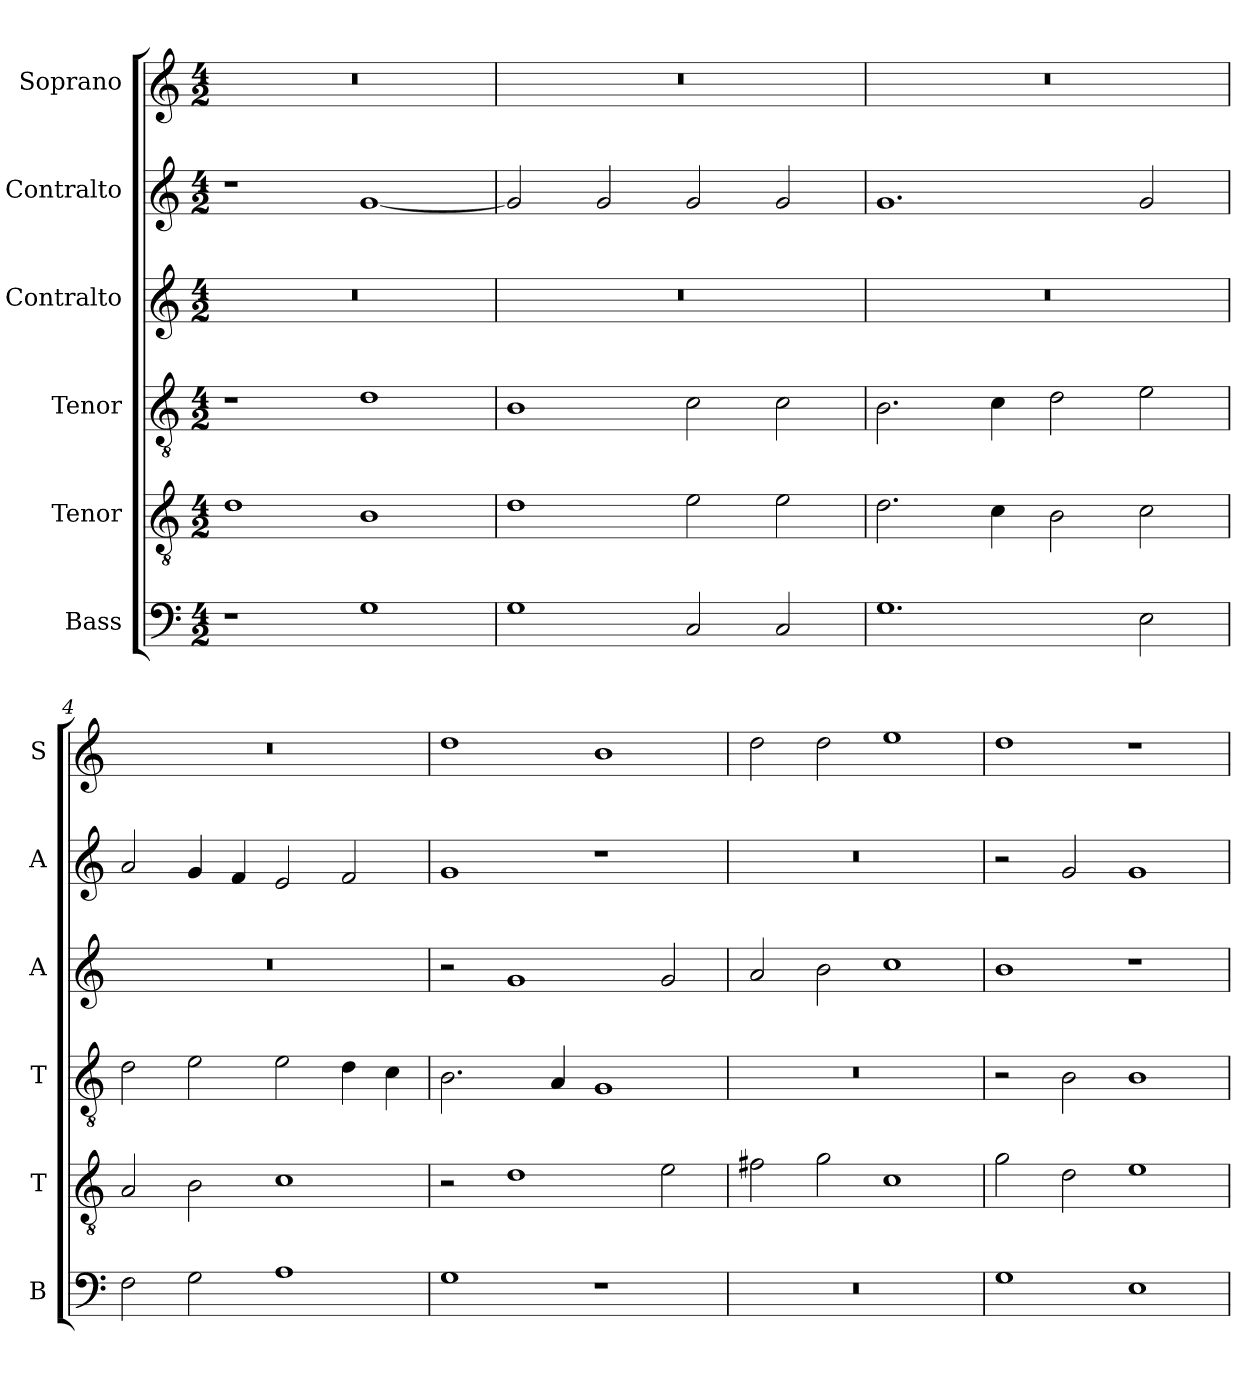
**kern	**kern	**kern	**kern	**kern	**kern
*part6	*part5	*part4	*part3	*part2	*part1
*staff6	*staff5	*staff4	*staff3	*staff2	*staff1
*I"Bass	*I"Tenor	*I"Tenor	*I"Contralto	*I"Contralto	*I"Soprano
*I'B	*I'T	*I'T	*I'A	*I'A	*I'S
*clefF4	*clefGv2	*clefGv2	*clefG2	*clefG2	*clefG2
*k[]	*k[]	*k[]	*k[]	*k[]	*k[]
*G:mix	*G:mix	*G:mix	*G:mix	*G:mix	*G:mix
*M4/2	*M4/2	*M4/2	*M4/2	*M4/2	*M4/2
=1	=1	=1	=1	=1	=1
1r	1d	1r	0r	1r	0r
1G	1B	1d	.	[1g	.
=2	=2	=2	=2	=2	=2
1G	1d	1B	0r	2g]	0r
.	.	.	.	2g	.
2C	2e	2c	.	2g	.
2C	2e	2c	.	2g	.
=3	=3	=3	=3	=3	=3
1.G	2.d	2.B	0r	1.g	0r
.	4c	4c	.	.	.
.	2B	2d	.	.	.
2E	2c	2e	.	2g	.
=4	=4	=4	=4	=4	=4
2F	2A	2d	0r	2a	0r
2G	2B	2e	.	4g	.
.	.	.	.	4f	.
1A	1c	2e	.	2e	.
.	.	4d	.	2f	.
.	.	4c	.	.	.
=5	=5	=5	=5	=5	=5
1G	2r	2.B	2r	1g	1dd
.	1d	.	1g	.	.
.	.	4A	.	.	.
1r	.	1G	.	1r	1b
.	2e	.	2g	.	.
=6	=6	=6	=6	=6	=6
0r	2f#X	0r	2a	0r	2dd
.	2g	.	2b	.	2dd
.	1c	.	1cc	.	1ee
=7	=7	=7	=7	=7	=7
1G	2g	2r	1b	2r	1dd
.	2d	2B	.	2g	.
1E	1e	1B	1r	1g	1r
=	=	=	=	=	=
*-	*-	*-	*-	*-	*-
